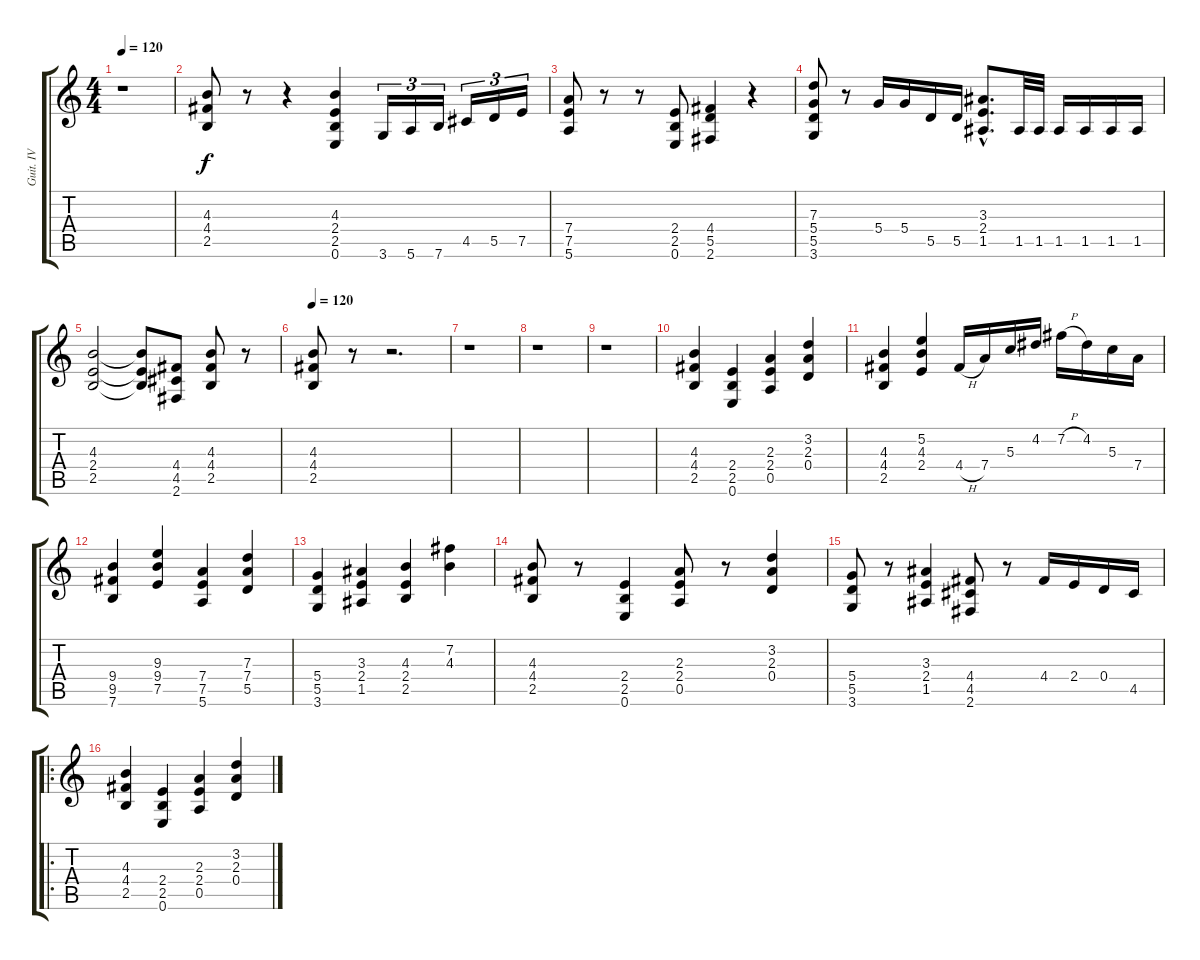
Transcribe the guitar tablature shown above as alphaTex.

\track ("Guit. IV" "Guit. IV") {instrument overdrivenguitar}
\staff {score tabs}
\tuning (E4 B3 G3 D3 A2 E2) {hide}
\ts (4 4)
\tempo 120
\tempo 100
\tempo 120
\clef g2
\ks c
r.1{dy f instrument overdrivenguitar} |
(4.3 4.4 2.5).8 r.8 r.4 (4.3 2.4 2.5 0.6).4 3.6.16{tu (3 2)} 5.6.16{tu (3 2)} 7.6.16{tu (3 2)} 4.5.16{tu (3 2)} 5.5.16{tu (3 2)} 7.5.16{tu (3 2)} |
(7.4 7.5 5.6).8 r.8 r.8 (2.4 2.5 0.6).8 (4.4 5.5 2.6).4 r.4 |
(7.3 5.4 5.5 3.6).8 r.8 5.4.16 5.4.16 5.5.16 5.5.16 (3.3{hac} 2.4{hac} 1.5{hac}).8{d} 1.5.32 1.5.32 1.5.16 1.5.16 1.5.16 1.5.16 |
(4.3 2.4 2.5).2 (4.3{t} 2.4{t} 2.5{t}).8 (4.4 4.5 2.6).8 (4.3 4.4 2.5).8 r.8 |
\tempo 120
(4.3 4.4 2.5).8 r.8 r.2{d} |
r.1 |
r.1 |
r.1 |
(4.3 4.4 2.5).4 (2.4 2.5 0.6).4 (2.3 2.4 0.5).4 (3.2 2.3 0.4).4 |
(4.3 4.4 2.5).4 (5.2 4.3 2.4).4 4.4{h}.16 7.4.16 5.3.16 4.2.16 7.2{h}.16 4.2.16 5.3.16 7.4.16 |
(9.4 9.5 7.6).4 (9.3 9.4 7.5).4 (7.4 7.5 5.6).4 (7.3 7.4 5.5).4 |
(5.4 5.5 3.6).4 (3.3 2.4 1.5).4 (4.3 2.4 2.5).4 (7.2 4.3).4 |
(4.3 4.4 2.5).8 r.8 (2.4 2.5 0.6).4 (2.3 2.4 0.5).8 r.8 (3.2 2.3 0.4).4 |
(5.4 5.5 3.6).8 r.8 (3.3 2.4 1.5).4 (4.4 4.5 2.6).8 r.8 4.4.16 2.4.16 0.4.16 4.5.16 |
\ro
(4.3 4.4 2.5).4 (2.4 2.5 0.6).4 (2.3 2.4 0.5).4 (3.2 2.3 0.4).4
